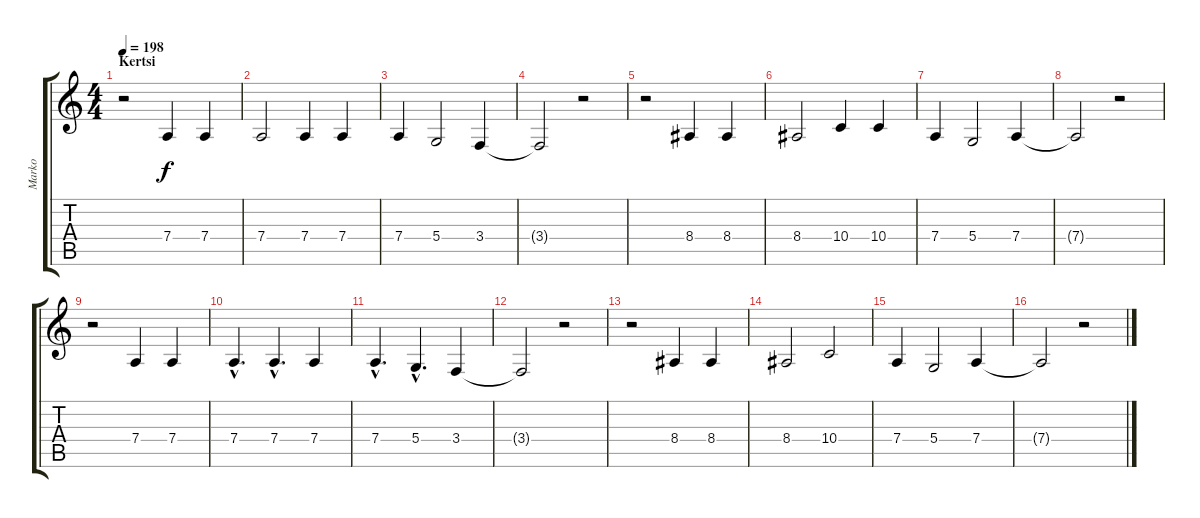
\track ("Marko" "Marko") {instrument cello}
\staff {score tabs}
\tuning (E4 B3 G3 D3 A2 E2) {hide}
\ts (4 4)
\section ("" "Kertsi")
\tempo 198
\clef g2
\ks c
r.2{dy f} 7.4.4 7.4.4 |
7.4.2 7.4.4 7.4.4 |
7.4.4 5.4.2 3.4.4 |
3.4{t}.2 r.2 |
r.2 8.4.4 8.4.4 |
8.4.2 10.4.4 10.4.4 |
7.4.4 5.4.2 7.4.4 |
7.4{t}.2 r.2 |
r.2 7.4.4 7.4.4 |
7.4{hac}.4{d} 7.4{hac}.4{d} 7.4.4 |
7.4{hac}.4{d} 5.4{hac}.4{d} 3.4.4 |
3.4{t}.2 r.2 |
r.2 8.4.4 8.4.4 |
8.4.2 10.4.2 |
7.4.4 5.4.2 7.4.4 |
7.4{t}.2 r.2
